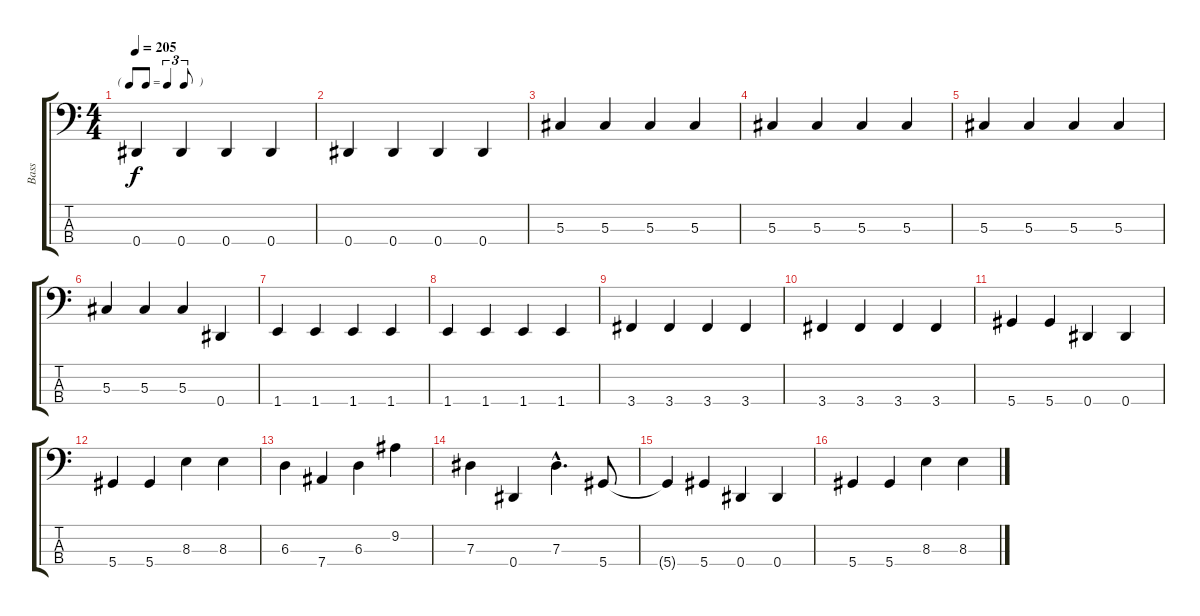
\track ("Bass" "Bass") {instrument electricbasspick}
\staff {score tabs}
\tuning (Gb2 Db2 Ab1 Eb1) {hide}
\ts (4 4)
\tf triplet8th
\tempo 205
\clef f4
\ks c
0.4.4{dy f} 0.4.4 0.4.4 0.4.4 |
0.4.4 0.4.4 0.4.4 0.4.4 |
5.3.4 5.3.4 5.3.4 5.3.4 |
5.3.4 5.3.4 5.3.4 5.3.4 |
5.3.4 5.3.4 5.3.4 5.3.4 |
5.3.4 5.3.4 5.3.4 0.4.4 |
1.4.4 1.4.4 1.4.4 1.4.4 |
1.4.4 1.4.4 1.4.4 1.4.4 |
3.4.4 3.4.4 3.4.4 3.4.4 |
3.4.4 3.4.4 3.4.4 3.4.4 |
5.4.4 5.4.4 0.4.4 0.4.4 |
5.4.4 5.4.4 8.3.4 8.3.4 |
6.3.4 7.4.4 6.3.4 9.2.4 |
7.3.4 0.4.4 7.3{hac}.4{d} 5.4.8 |
5.4{t}.4 5.4.4 0.4.4 0.4.4 |
5.4.4 5.4.4 8.3.4 8.3.4
